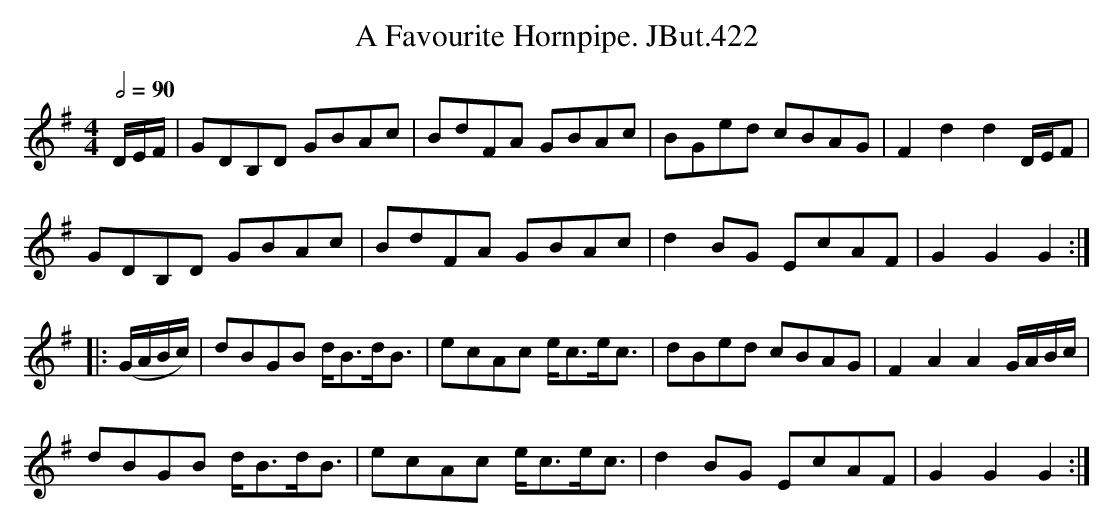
X:1
T:Favourite Hornpipe. JBut.422, A
M:4/4
L:1/8
Q:1/2=90
K:G
D/E/F/|GDB,D GBAc|BdFA GBAc|BGed cBAG|F2d2d2 D/E/F|
GDB,D GBAc|BdFA GBAc|d2 BG EcAF|G2 G2 G2:|
|:(G/A/B/c/)|dBGB d<Bd<B|ecAc e<ce<c|dBed cBAG|F2 A2 A2 G/A/B/c/|
dBGB d<Bd<B|ecAc e<ce<c|d2 BG EcAF|G2 G2 G2:|
